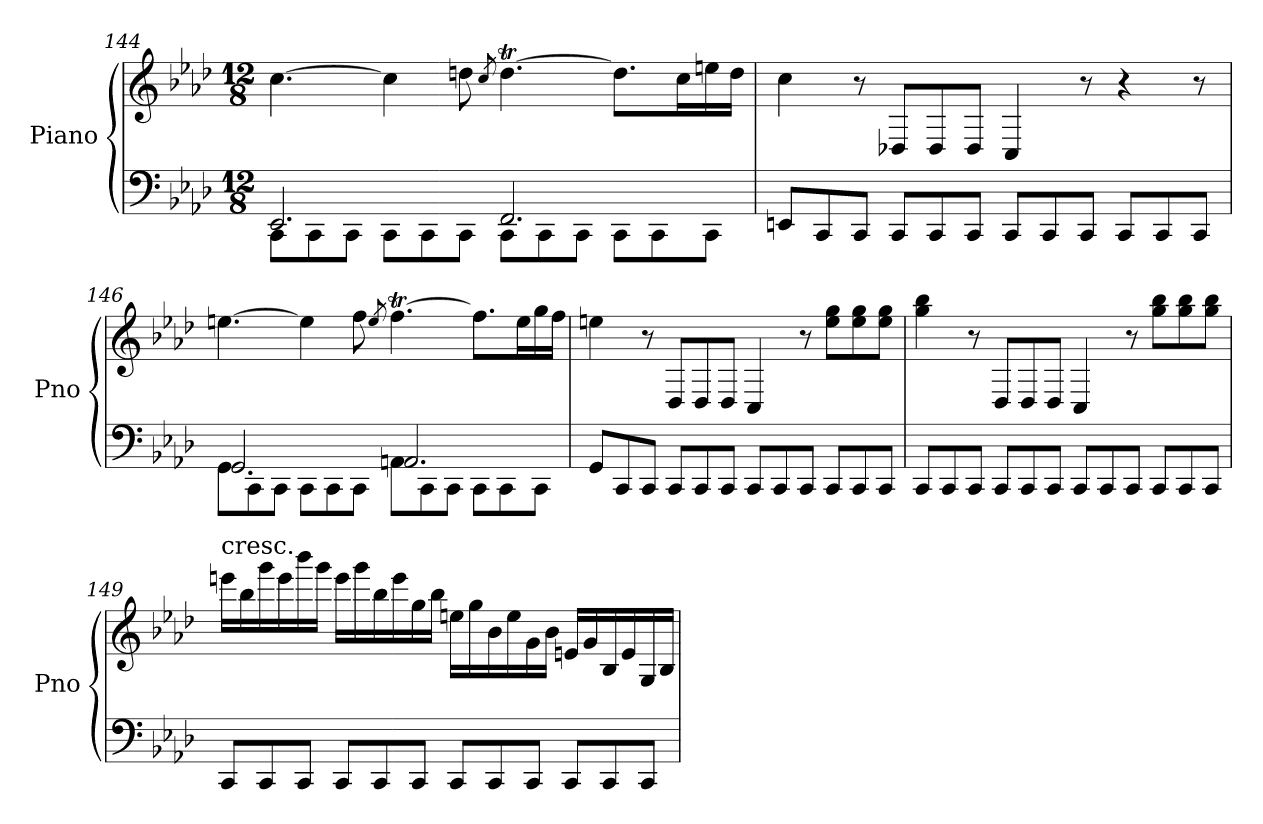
**kern	**kern
*part1	*part1
*staff2	*staff1
*I"Piano	*
*I'Pno	*
*clefF4	*clefG2
*k[b-e-a-d-]	*k[b-e-a-d-]
*A-:	*A-:
*M12/8	*M12/8
=144	=144
*^	*
8CC\L	2.EE-/	[4.cc\
8CC\	.	.
8CC\J	.	.
8CC\L	.	4cc\]
8CC\	.	.
8CC\J	.	8ddn\
.	.	8qcc/
8CC\L	2.FF/	[4.ddt\
8CC\	.	.
8CC\J	.	.
8CC\L	.	8.dd\L]
8CC\	.	.
.	.	16cc\L
8CC\J	.	16een\
.	.	16dd\JJ
*v	*v	*
=145	=145
8EEn/L	4cc\
8CC/	.
8CC/J	8r
8CC/L	8D-X/L
8CC/	8D-/
8CC/J	8D-/J
8CC/L	4C/
8CC/	.
8CC/J	8r
8CC/L	4r
8CC/	.
8CC/J	8r
=146	=146
*^	*
8GG\L	2.GG/	[4.een\
8CC\	.	.
8CC\J	.	.
8CC\L	.	4ee\]
8CC\	.	.
8CC\J	.	8ff\
.	.	8qee/
8AAn\L	2.AA/	[4.ffT\
8CC\	.	.
8CC\J	.	.
8CC\L	.	8.ff\L]
8CC\	.	.
.	.	16ee\L
8CC\J	.	16gg\
.	.	16ff\JJ
*v	*v	*
=147	=147
8GG/L	4een\
8CC/	.
8CC/J	8r
8CC/L	8D-/L
8CC/	8D-/
8CC/J	8D-/J
8CC/L	4C/
8CC/	.
8CC/J	8r
8CC/L	8ee\ 8gg\L
8CC/	8ee\ 8gg\
8CC/J	8ee\ 8gg\J
=148	=148
8CC/L	4gg\ 4bb-\
8CC/	.
8CC/J	8r
8CC/L	8D-/L
8CC/	8D-/
8CC/J	8D-/J
8CC/L	4C/
8CC/	.
8CC/J	8r
8CC/L	8gg\ 8bb-\L
8CC/	8gg\ 8bb-\
8CC/J	8gg\ 8bb-\J
=149	=149
!	!LO:TX:a:t=cresc.
8CC/L	16eeen\LL
.	16bb-\
8CC/	16ggg\
.	16eee\
8CC/J	16bbb-\
.	16ggg\JJ
8CC/L	16eee\LL
.	16ggg\
8CC/	16bb-\
.	16eee\
8CC/J	16gg\
.	16bb-\JJ
8CC/L	16een\LL
.	16gg\
8CC/	16b-\
.	16ee\
8CC/J	16g\
.	16b-\JJ
8CC/L	16en/LL
.	16g/
8CC/	16B-/
.	16e/
8CC/J	16G/
.	16B-/JJ
=	=
*-	*-
